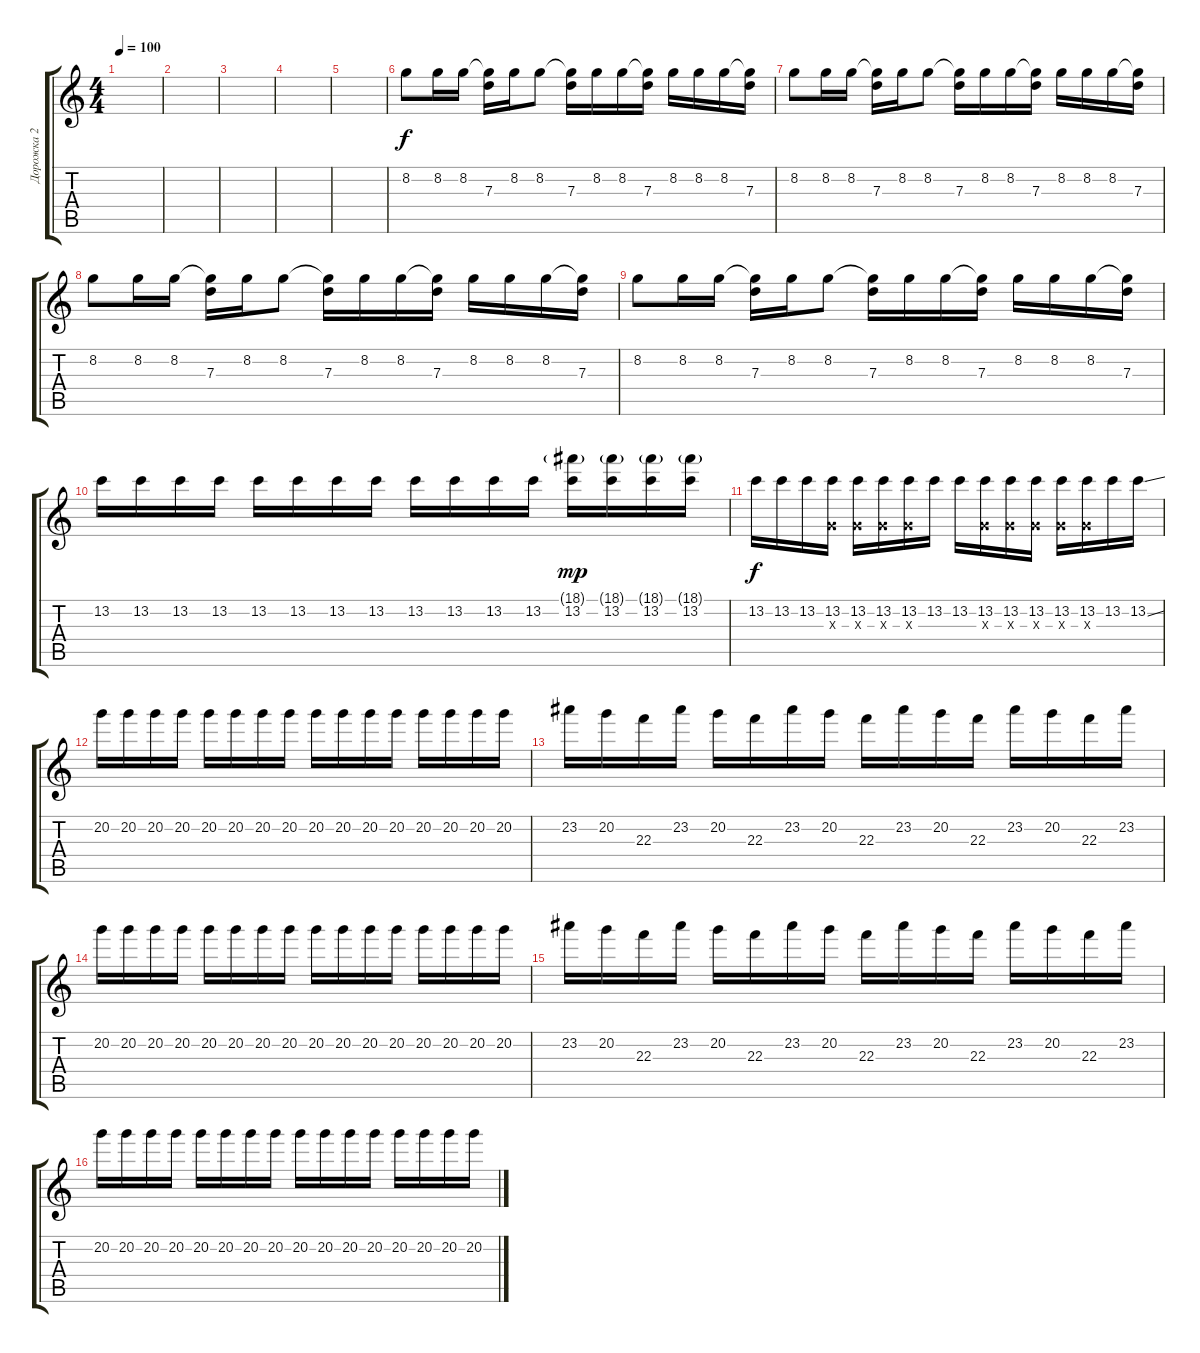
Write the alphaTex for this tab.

\track ("Дорожка 2" "Дорожка 2") {instrument distortionguitar}
\staff {score tabs}
\tuning (E4 B3 G3 D3 A2 E2) {hide}
\ts (4 4)
\tempo 100
\clef g2
\ks c
|
|
|
|
|
8.2.8 8.2.16 8.2.16 (8.2{t} 7.3).16 8.2.16 8.2.8 (8.2{t} 7.3).16 8.2.16 8.2.16 (8.2{t} 7.3).16 8.2.16 8.2.16 8.2.16 (8.2{t} 7.3).16 |
8.2.8 8.2.16 8.2.16 (8.2{t} 7.3).16 8.2.16 8.2.8 (8.2{t} 7.3).16 8.2.16 8.2.16 (8.2{t} 7.3).16 8.2.16 8.2.16 8.2.16 (8.2{t} 7.3).16 |
8.2.8 8.2.16 8.2.16 (8.2{t} 7.3).16 8.2.16 8.2.8 (8.2{t} 7.3).16 8.2.16 8.2.16 (8.2{t} 7.3).16 8.2.16 8.2.16 8.2.16 (8.2{t} 7.3).16 |
8.2.8 8.2.16 8.2.16 (8.2{t} 7.3).16 8.2.16 8.2.8 (8.2{t} 7.3).16 8.2.16 8.2.16 (8.2{t} 7.3).16 8.2.16 8.2.16 8.2.16 (8.2{t} 7.3).16 |
13.2.16 13.2.16 13.2.16 13.2.16 13.2.16 13.2.16 13.2.16 13.2.16 13.2.16 13.2.16 13.2.16 13.2.16 (18.1{g} 13.2).16{dy mp} (18.1{g} 13.2).16 (18.1{g} 13.2).16 (18.1{g} 13.2).16 |
13.2.16{dy f} 13.2.16 13.2.16 (13.2 0.3{x}).16 (13.2 0.3{x}).16 (13.2 0.3{x}).16 (13.2 0.3{x}).16 13.2.16 13.2.16 (13.2 0.3{x}).16 (13.2 0.3{x}).16 (13.2 0.3{x}).16 (13.2 0.3{x}).16 (13.2 0.3{x}).16 13.2.16 13.2{ss}.16 |
20.2.16 20.2.16 20.2.16 20.2.16 20.2.16 20.2.16 20.2.16 20.2.16 20.2.16 20.2.16 20.2.16 20.2.16 20.2.16 20.2.16 20.2.16 20.2.16 |
23.2.16 20.2.16 22.3.16 23.2.16 20.2.16 22.3.16 23.2.16 20.2.16 22.3.16 23.2.16 20.2.16 22.3.16 23.2.16 20.2.16 22.3.16 23.2.16 |
20.2.16 20.2.16 20.2.16 20.2.16 20.2.16 20.2.16 20.2.16 20.2.16 20.2.16 20.2.16 20.2.16 20.2.16 20.2.16 20.2.16 20.2.16 20.2.16 |
23.2.16 20.2.16 22.3.16 23.2.16 20.2.16 22.3.16 23.2.16 20.2.16 22.3.16 23.2.16 20.2.16 22.3.16 23.2.16 20.2.16 22.3.16 23.2.16 |
20.2.16 20.2.16 20.2.16 20.2.16 20.2.16 20.2.16 20.2.16 20.2.16 20.2.16 20.2.16 20.2.16 20.2.16 20.2.16 20.2.16 20.2.16 20.2.16
